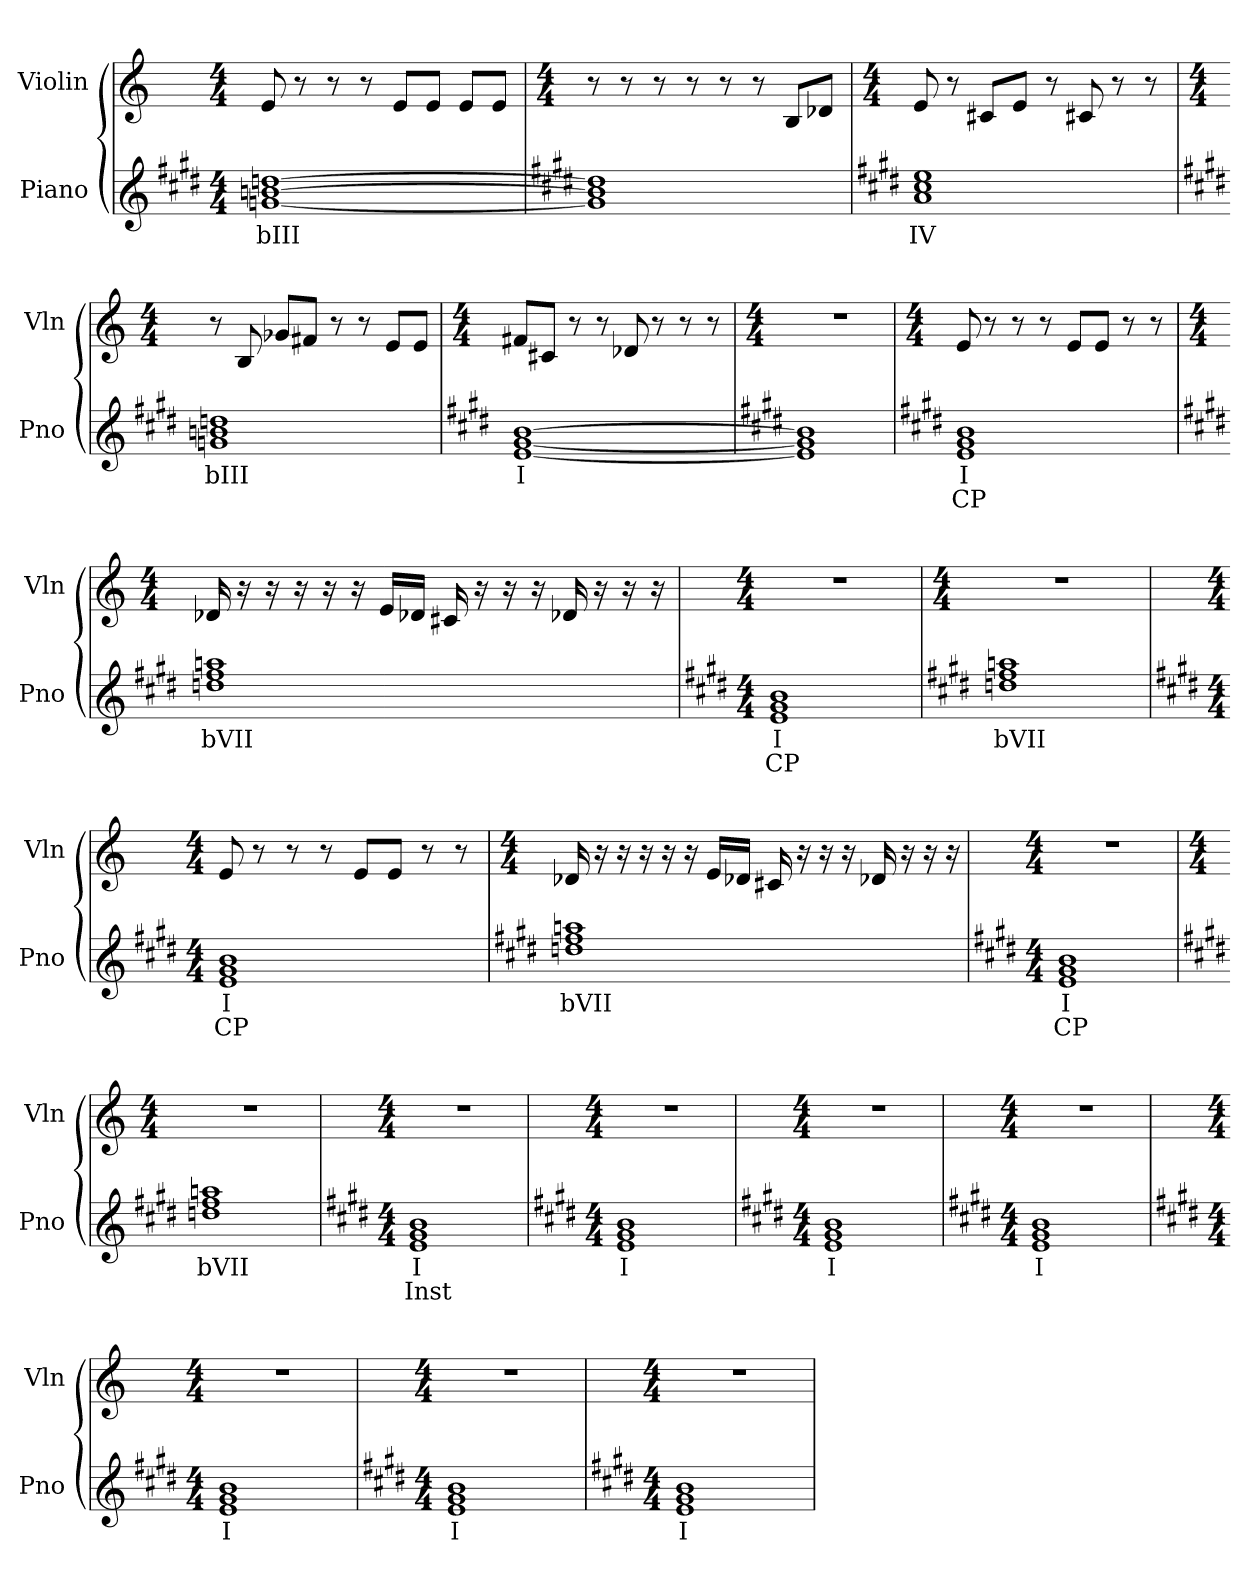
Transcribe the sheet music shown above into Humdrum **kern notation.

**kern	**text	**text	**kern
*part2	*part2	*part2	*part1
*staff2	*staff2	*staff2	*staff1
*I"Piano	*	*	*I"Violin
*I'Pno	*	*	*I'Vln
*k[f#c#g#d#]	*	*	*
*E:	*	*	*
*M4/4	*	*	*M4/4
=	=	=	=
[1gn [1bn [1ddn	bIII	.	8e
.	.	.	8r
.	.	.	8r
.	.	.	8r
.	.	.	8eL
.	.	.	8eJ
.	.	.	8eL
.	.	.	8eJ
=	=	=	=
*k[f#c#g#d#]	*	*	*
*E:	*	*	*
*	*	*	*M4/4
1gn] 1bn] 1ddn]	.	.	8r
.	.	.	8r
.	.	.	8r
.	.	.	8r
.	.	.	8r
.	.	.	8r
.	.	.	8BL
.	.	.	8d-XJ
=	=	=	=
*k[f#c#g#d#]	*	*	*
*E:	*	*	*
*	*	*	*M4/4
1a 1cc# 1ee	IV	.	8e
.	.	.	8r
.	.	.	8c#XL
.	.	.	8eJ
.	.	.	8r
.	.	.	8c#X
.	.	.	8r
.	.	.	8r
=	=	=	=
*k[f#c#g#d#]	*	*	*
*E:	*	*	*
*	*	*	*M4/4
1gn 1bn 1ddn	bIII	.	8r
.	.	.	8B
.	.	.	8g-XL
.	.	.	8f#XJ
.	.	.	8r
.	.	.	8r
.	.	.	8eL
.	.	.	8eJ
=	=	=	=
*k[f#c#g#d#]	*	*	*
*E:	*	*	*
*	*	*	*M4/4
[1e [1g# [1b	I	.	8f#XL
.	.	.	8c#XJ
.	.	.	8r
.	.	.	8r
.	.	.	8d-X
.	.	.	8r
.	.	.	8r
.	.	.	8r
=	=	=	=
*k[f#c#g#d#]	*	*	*
*E:	*	*	*
*	*	*	*M4/4
1e] 1g#] 1b]	.	.	1r
=	=	=	=
*k[f#c#g#d#]	*	*	*
*E:	*	*	*
*	*	*	*M4/4
1e 1g# 1b	I	CP	8e
.	.	.	8r
.	.	.	8r
.	.	.	8r
.	.	.	8eL
.	.	.	8eJ
.	.	.	8r
.	.	.	8r
=	=	=	=
*k[f#c#g#d#]	*	*	*
*E:	*	*	*
*	*	*	*M4/4
1ddn 1ff# 1aan	bVII	.	16d-X
.	.	.	16r
.	.	.	16r
.	.	.	16r
.	.	.	16r
.	.	.	16r
.	.	.	16eLL
.	.	.	16d-XJJ
.	.	.	16c#X
.	.	.	16r
.	.	.	16r
.	.	.	16r
.	.	.	16d-X
.	.	.	16r
.	.	.	16r
.	.	.	16r
=	=	=	=
*k[f#c#g#d#]	*	*	*
*E:	*	*	*
*M4/4	*	*	*M4/4
1e 1g# 1b	I	CP	1r
=	=	=	=
*k[f#c#g#d#]	*	*	*
*E:	*	*	*
*	*	*	*M4/4
1ddn 1ff# 1aan	bVII	.	1r
=	=	=	=
*k[f#c#g#d#]	*	*	*
*E:	*	*	*
*M4/4	*	*	*M4/4
1e 1g# 1b	I	CP	8e
.	.	.	8r
.	.	.	8r
.	.	.	8r
.	.	.	8eL
.	.	.	8eJ
.	.	.	8r
.	.	.	8r
=	=	=	=
*k[f#c#g#d#]	*	*	*
*E:	*	*	*
*	*	*	*M4/4
1ddn 1ff# 1aan	bVII	.	16d-X
.	.	.	16r
.	.	.	16r
.	.	.	16r
.	.	.	16r
.	.	.	16r
.	.	.	16eLL
.	.	.	16d-XJJ
.	.	.	16c#X
.	.	.	16r
.	.	.	16r
.	.	.	16r
.	.	.	16d-X
.	.	.	16r
.	.	.	16r
.	.	.	16r
=	=	=	=
*k[f#c#g#d#]	*	*	*
*E:	*	*	*
*M4/4	*	*	*M4/4
1e 1g# 1b	I	CP	1r
=	=	=	=
*k[f#c#g#d#]	*	*	*
*E:	*	*	*
*	*	*	*M4/4
1ddn 1ff# 1aan	bVII	.	1r
=	=	=	=
*k[f#c#g#d#]	*	*	*
*E:	*	*	*
*M4/4	*	*	*M4/4
1e 1g# 1b	I	Inst	1r
=	=	=	=
*k[f#c#g#d#]	*	*	*
*E:	*	*	*
*M4/4	*	*	*M4/4
1e 1g# 1b	I	.	1r
=	=	=	=
*k[f#c#g#d#]	*	*	*
*E:	*	*	*
*M4/4	*	*	*M4/4
1e 1g# 1b	I	.	1r
=	=	=	=
*k[f#c#g#d#]	*	*	*
*E:	*	*	*
*M4/4	*	*	*M4/4
1e 1g# 1b	I	.	1r
=	=	=	=
*k[f#c#g#d#]	*	*	*
*E:	*	*	*
*M4/4	*	*	*M4/4
1e 1g# 1b	I	.	1r
=	=	=	=
*k[f#c#g#d#]	*	*	*
*E:	*	*	*
*M4/4	*	*	*M4/4
1e 1g# 1b	I	.	1r
=	=	=	=
*k[f#c#g#d#]	*	*	*
*E:	*	*	*
*M4/4	*	*	*M4/4
1e 1g# 1b	I	.	1r
=	=	=	=
*-	*-	*-	*-
